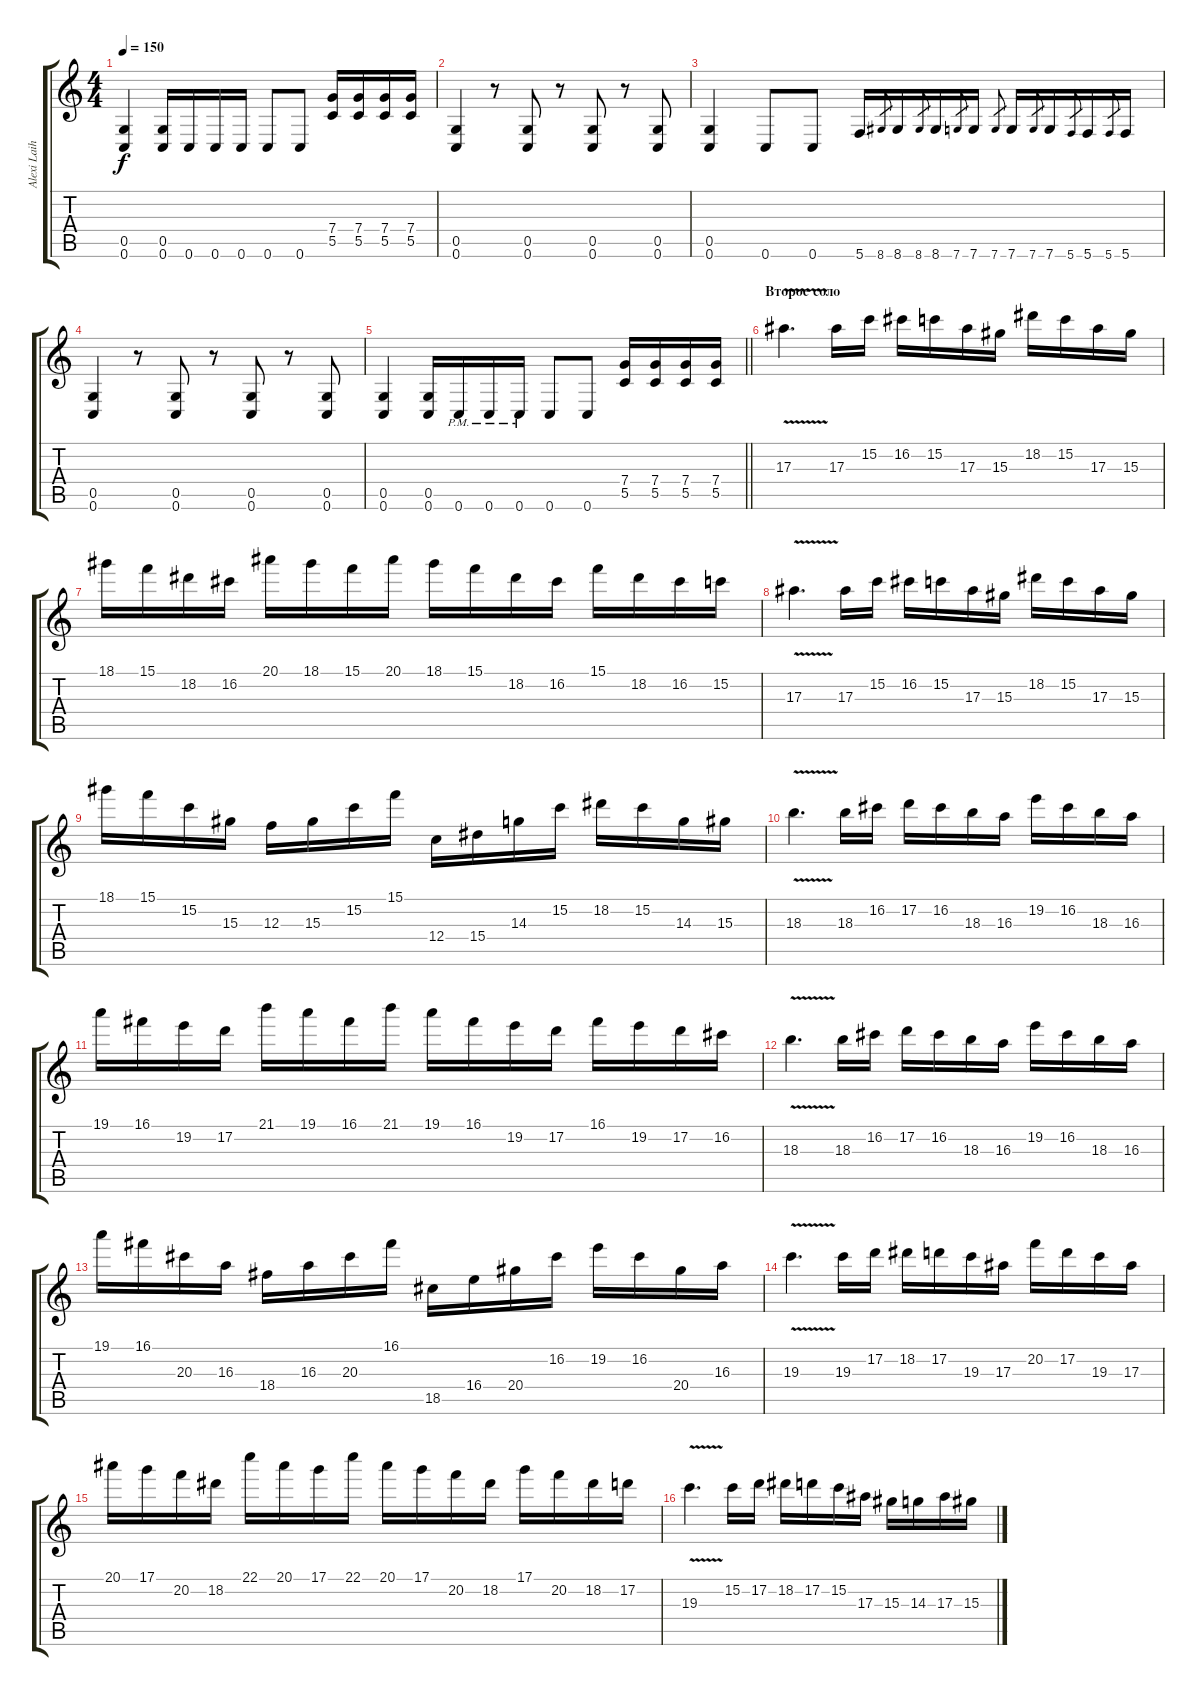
\track ("Alexi Laiho" "Alexi Laih") {instrument distortionguitar}
\staff {score tabs}
\tuning (D4 A3 F3 C3 G2 C2) {hide}
\ts (4 4)
\tempo 150
\clef g2
\ks c
(0.5 0.6).4{dy f} (0.5 0.6).16 0.6.16 0.6.16 0.6.16 0.6.8 0.6.8 (7.4 5.5).16 (7.4 5.5).16 (7.4 5.5).16 (7.4 5.5).16 |
(0.5 0.6).4 r.8 (0.5 0.6).8 r.8 (0.5 0.6).8 r.8 (0.5 0.6).8 |
(0.5 0.6).4 0.6.8 0.6.8 5.6.16 8.6.8{gr} 8.6.16 8.6.8{gr} 8.6.16 7.6.8{gr} 7.6.16 7.6.8{gr} 7.6.16 7.6.8{gr} 7.6.16 5.6.8{gr} 5.6.16 5.6.8{gr} 5.6.16 |
(0.5 0.6).4 r.8 (0.5 0.6).8 r.8 (0.5 0.6).8 r.8 (0.5 0.6).8 |
\barLineRight lightlight
(0.5 0.6).4 (0.5 0.6).16 0.6{pm}.16 0.6{pm}.16 0.6{pm}.16 0.6.8 0.6.8 (7.4 5.5).16 (7.4 5.5).16 (7.4 5.5).16 (7.4 5.5).16 |
\section ("" "Второе соло")
17.3{v}.4{d instrument overdrivenguitar} 17.3.16 15.2.16 16.2.16 15.2.16 17.3.16 15.3.16 18.2.16 15.2.16 17.3.16 15.3.16 |
18.1.16 15.1.16 18.2.16 16.2.16 20.1.16 18.1.16 15.1.16 20.1.16 18.1.16 15.1.16 18.2.16 16.2.16 15.1.16 18.2.16 16.2.16 15.2.16 |
17.3{v}.4{d} 17.3.16 15.2.16 16.2.16 15.2.16 17.3.16 15.3.16 18.2.16 15.2.16 17.3.16 15.3.16 |
18.1.16 15.1.16 15.2.16 15.3.16 12.3.16 15.3.16 15.2.16 15.1.16 12.4.16 15.4.16 14.3.16 15.2.16 18.2.16 15.2.16 14.3.16 15.3.16 |
18.3{v}.4{d} 18.3.16 16.2.16 17.2.16 16.2.16 18.3.16 16.3.16 19.2.16 16.2.16 18.3.16 16.3.16 |
19.1.16 16.1.16 19.2.16 17.2.16 21.1.16 19.1.16 16.1.16 21.1.16 19.1.16 16.1.16 19.2.16 17.2.16 16.1.16 19.2.16 17.2.16 16.2.16 |
18.3{v}.4{d} 18.3.16 16.2.16 17.2.16 16.2.16 18.3.16 16.3.16 19.2.16 16.2.16 18.3.16 16.3.16 |
19.1.16 16.1.16 20.3.16 16.3.16 18.4.16 16.3.16 20.3.16 16.1.16 18.5.16 16.4.16 20.4.16 16.2.16 19.2.16 16.2.16 20.4.16 16.3.16 |
19.3{v}.4{d} 19.3.16 17.2.16 18.2.16 17.2.16 19.3.16 17.3.16 20.2.16 17.2.16 19.3.16 17.3.16 |
20.1.16 17.1.16 20.2.16 18.2.16 22.1.16 20.1.16 17.1.16 22.1.16 20.1.16 17.1.16 20.2.16 18.2.16 17.1.16 20.2.16 18.2.16 17.2.16 |
19.3{v}.4{d} 15.2.16 17.2.16 18.2.16 17.2.16 15.2.16 17.3.16 15.3.16 14.3.16 17.3.16 15.3.16
